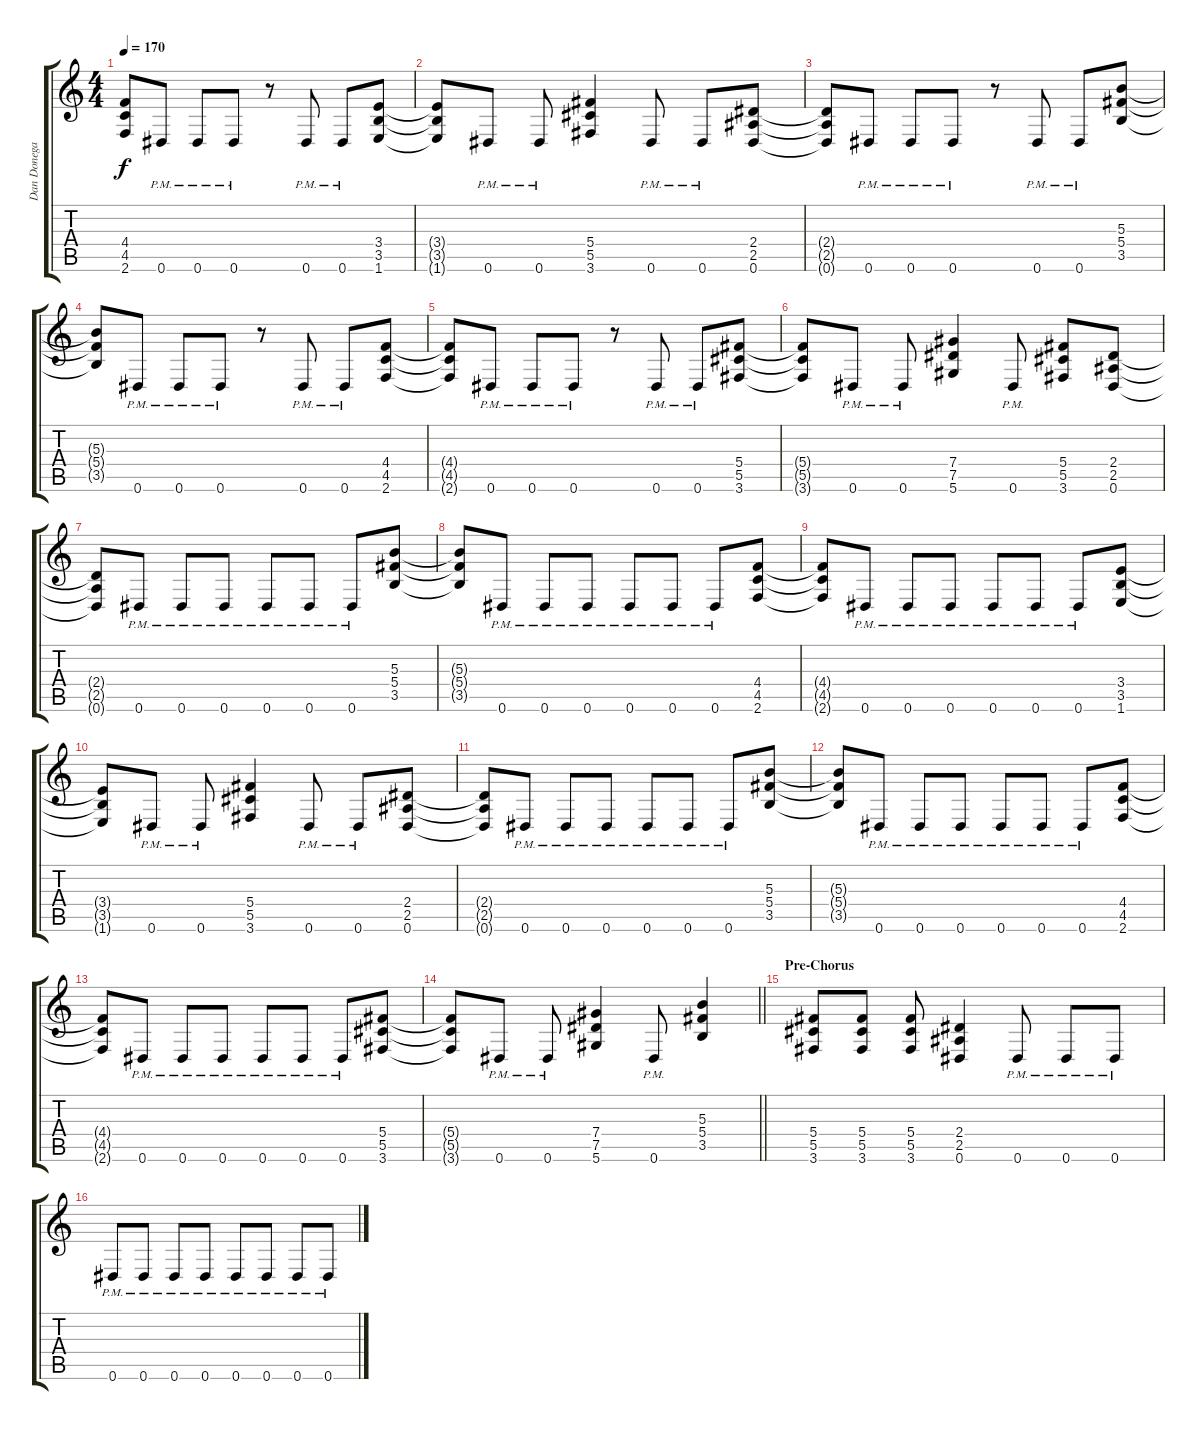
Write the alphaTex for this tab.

\track ("Dan Donegan" "Dan Donega") {instrument overdrivenguitar}
\staff {score tabs}
\tuning (Eb4 Bb3 Gb3 Db3 Ab2 Eb2) {hide}
\ts (4 4)
\tempo 170
\clef g2
\ks c
(4.4{t} 4.5{t} 2.6{t}).8{dy f} 0.6{pm}.8 0.6{pm}.8 0.6{pm}.8 r.8 0.6{pm}.8 0.6{pm}.8 (3.4 3.5 1.6).8 |
(3.4{t} 3.5{t} 1.6{t}).8 0.6{pm}.8 0.6{pm}.8 (5.4 5.5 3.6).4 0.6{pm}.8 0.6{pm}.8 (2.4 2.5 0.6).8 |
(2.4{t} 2.5{t} 0.6{t}).8 0.6{pm}.8 0.6{pm}.8 0.6{pm}.8 r.8 0.6{pm}.8 0.6{pm}.8 (5.3 5.4 3.5).8 |
(5.3{t} 5.4{t} 3.5{t}).8 0.6{pm}.8 0.6{pm}.8 0.6{pm}.8 r.8 0.6{pm}.8 0.6{pm}.8 (4.4 4.5 2.6).8 |
(4.4{t} 4.5{t} 2.6{t}).8 0.6{pm}.8 0.6{pm}.8 0.6{pm}.8 r.8 0.6{pm}.8 0.6{pm}.8 (5.4 5.5 3.6).8 |
(5.4{t} 5.5{t} 3.6{t}).8 0.6{pm}.8 0.6{pm}.8 (7.4 7.5 5.6).4 0.6{pm}.8 (5.4 5.5 3.6).8 (2.4 2.5 0.6).8 |
(2.4{t} 2.5{t} 0.6{t}).8 0.6{pm}.8 0.6{pm}.8 0.6{pm}.8 0.6{pm}.8 0.6{pm}.8 0.6{pm}.8 (5.3 5.4 3.5).8 |
(5.3{t} 5.4{t} 3.5{t}).8 0.6{pm}.8 0.6{pm}.8 0.6{pm}.8 0.6{pm}.8 0.6{pm}.8 0.6{pm}.8 (4.4 4.5 2.6).8 |
(4.4{t} 4.5{t} 2.6{t}).8 0.6{pm}.8 0.6{pm}.8 0.6{pm}.8 0.6{pm}.8 0.6{pm}.8 0.6{pm}.8 (3.4 3.5 1.6).8 |
(3.4{t} 3.5{t} 1.6{t}).8 0.6{pm}.8 0.6{pm}.8 (5.4 5.5 3.6).4 0.6{pm}.8 0.6{pm}.8 (2.4 2.5 0.6).8 |
(2.4{t} 2.5{t} 0.6{t}).8 0.6{pm}.8 0.6{pm}.8 0.6{pm}.8 0.6{pm}.8 0.6{pm}.8 0.6{pm}.8 (5.3 5.4 3.5).8 |
(5.3{t} 5.4{t} 3.5{t}).8 0.6{pm}.8 0.6{pm}.8 0.6{pm}.8 0.6{pm}.8 0.6{pm}.8 0.6{pm}.8 (4.4 4.5 2.6).8 |
(4.4{t} 4.5{t} 2.6{t}).8 0.6{pm}.8 0.6{pm}.8 0.6{pm}.8 0.6{pm}.8 0.6{pm}.8 0.6{pm}.8 (5.4 5.5 3.6).8 |
\barLineRight lightlight
(5.4{t} 5.5{t} 3.6{t}).8 0.6{pm}.8 0.6{pm}.8 (7.4 7.5 5.6).4 0.6{pm}.8 (5.3 5.4 3.5).4 |
\section ("" "Pre-Chorus")
(5.4 5.5 3.6).8 (5.4 5.5 3.6).8 (5.4 5.5 3.6).8 (2.4 2.5 0.6).4 0.6{pm}.8 0.6{pm}.8 0.6{pm}.8 |
0.6{pm}.8 0.6{pm}.8 0.6{pm}.8 0.6{pm}.8 0.6{pm}.8 0.6{pm}.8 0.6{pm}.8 0.6{pm}.8
